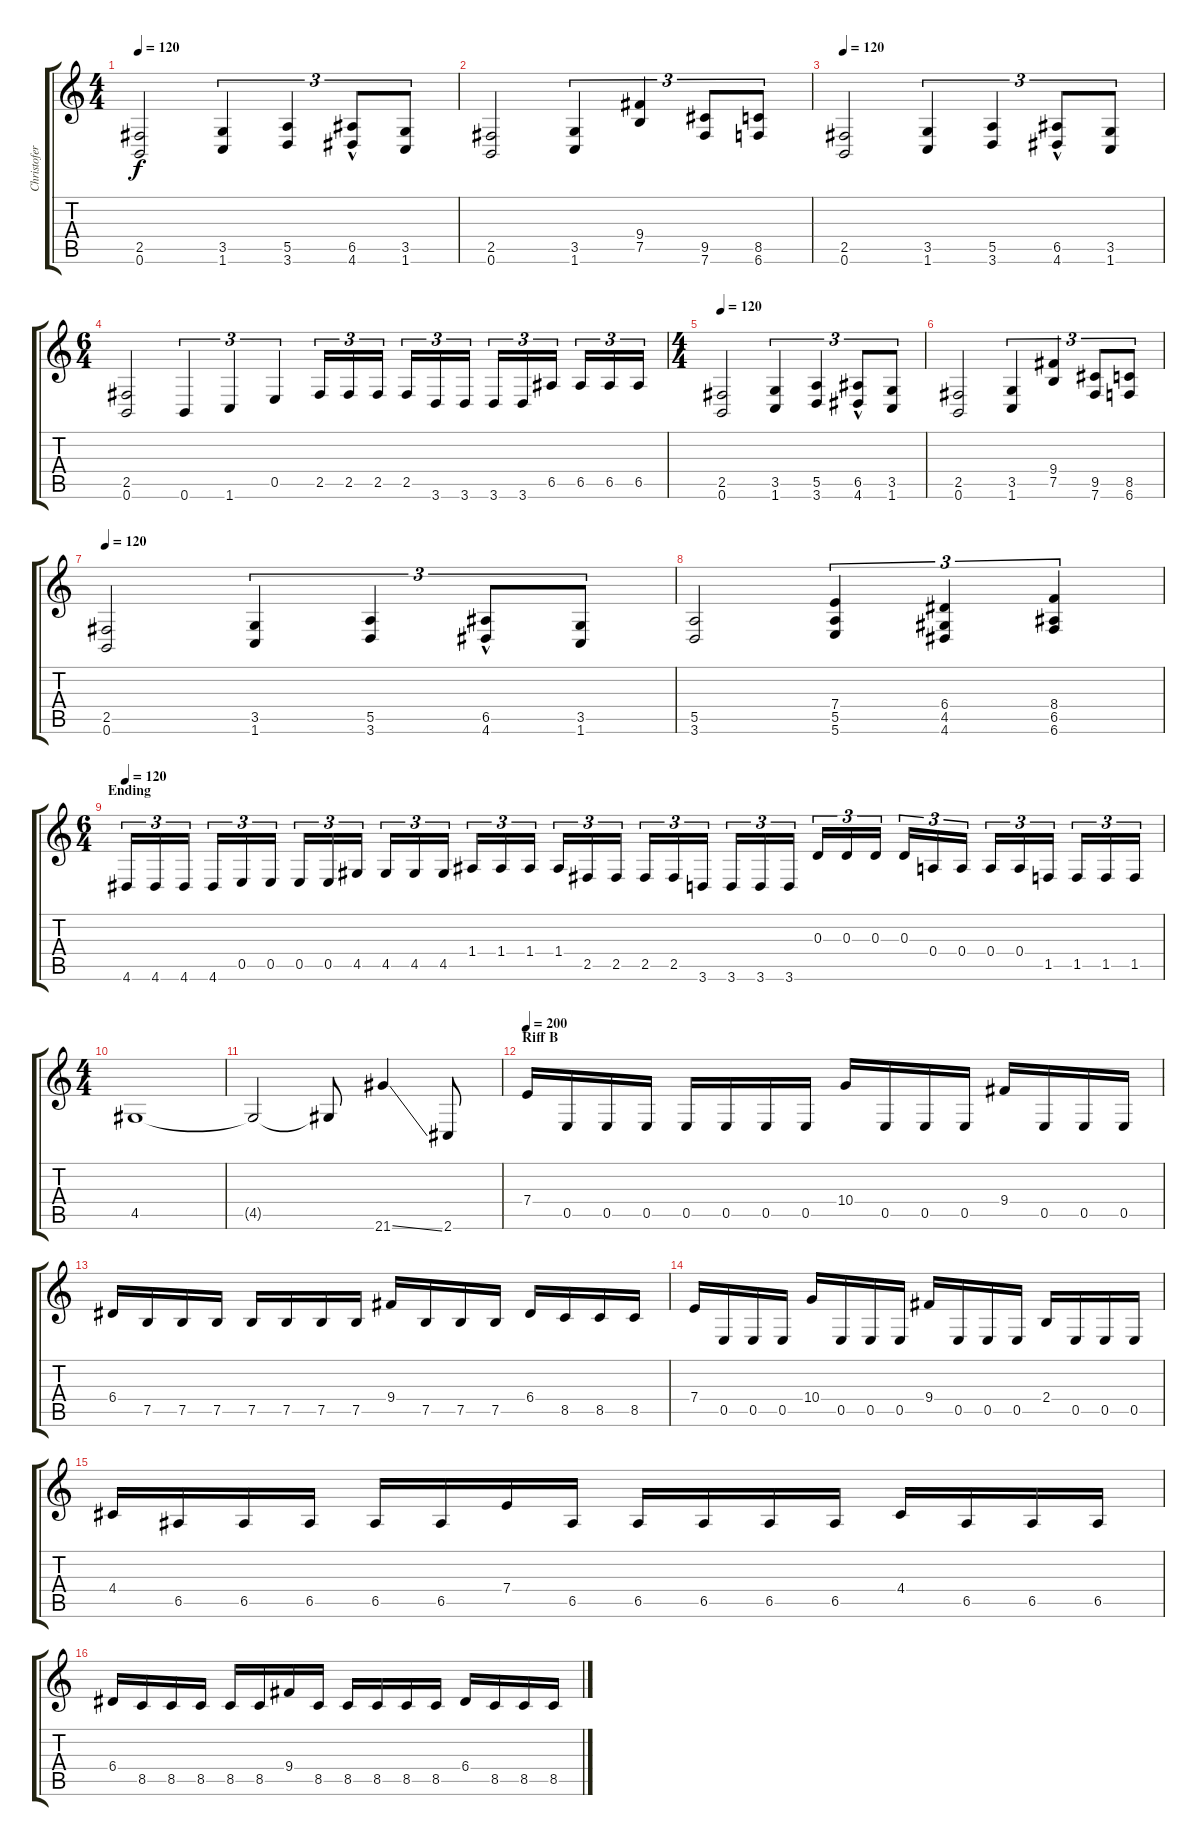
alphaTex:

\track ("Christofer Malmström" "Christofer") {instrument distortionguitar}
\staff {score tabs}
\tuning (B3 Gb3 D3 A2 E2 B1) {hide}
\ts (4 4)
\tempo 120
\clef g2
\ks c
(2.5 0.6).2{dy f} (3.5 1.6).4{tu (3 2)} (5.5 3.6).4{tu (3 2)} (6.5{hac} 4.6{hac}).8{tu (3 2)} (3.5 1.6).8{tu (3 2)} |
(2.5 0.6).2 (3.5 1.6).4{tu (3 2)} (9.4 7.5).4{tu (3 2)} (9.5 7.6).8{tu (3 2)} (8.5 6.6).8{tu (3 2)} |
\tempo 120
(2.5 0.6).2 (3.5 1.6).4{tu (3 2)} (5.5 3.6).4{tu (3 2)} (6.5{hac} 4.6{hac}).8{tu (3 2)} (3.5 1.6).8{tu (3 2)} |
\ts (6 4)
(2.5 0.6).2 0.6.4{tu (3 2)} 1.6.4{tu (3 2)} 0.5.4{tu (3 2)} 2.5.16{tu (3 2)} 2.5.16{tu (3 2)} 2.5.16{tu (3 2)} 2.5.16{tu (3 2)} 3.6.16{tu (3 2)} 3.6.16{tu (3 2)} 3.6.16{tu (3 2)} 3.6.16{tu (3 2)} 6.5.16{tu (3 2)} 6.5.16{tu (3 2)} 6.5.16{tu (3 2)} 6.5.16{tu (3 2)} |
\ts (4 4)
\tempo 120
(2.5 0.6).2 (3.5 1.6).4{tu (3 2)} (5.5 3.6).4{tu (3 2)} (6.5{hac} 4.6{hac}).8{tu (3 2)} (3.5 1.6).8{tu (3 2)} |
(2.5 0.6).2 (3.5 1.6).4{tu (3 2)} (9.4 7.5).4{tu (3 2)} (9.5 7.6).8{tu (3 2)} (8.5 6.6).8{tu (3 2)} |
\tempo 120
(2.5 0.6).2 (3.5 1.6).4{tu (3 2)} (5.5 3.6).4{tu (3 2)} (6.5{hac} 4.6{hac}).8{tu (3 2)} (3.5 1.6).8{tu (3 2)} |
(5.5 3.6).2 (7.4 5.5 5.6).4{tu (3 2)} (6.4 4.5 4.6).4{tu (3 2)} (8.4 6.5 6.6).4{tu (3 2)} |
\ts (6 4)
\section ("" "Ending")
\tempo 120
4.6.16{tu (3 2)} 4.6.16{tu (3 2)} 4.6.16{tu (3 2)} 4.6.16{tu (3 2)} 0.5.16{tu (3 2)} 0.5.16{tu (3 2)} 0.5.16{tu (3 2)} 0.5.16{tu (3 2)} 4.5.16{tu (3 2)} 4.5.16{tu (3 2)} 4.5.16{tu (3 2)} 4.5.16{tu (3 2)} 1.4.16{tu (3 2)} 1.4.16{tu (3 2)} 1.4.16{tu (3 2)} 1.4.16{tu (3 2)} 2.5.16{tu (3 2)} 2.5.16{tu (3 2)} 2.5.16{tu (3 2)} 2.5.16{tu (3 2)} 3.6.16{tu (3 2)} 3.6.16{tu (3 2)} 3.6.16{tu (3 2)} 3.6.16{tu (3 2)} 0.3.16{tu (3 2)} 0.3.16{tu (3 2)} 0.3.16{tu (3 2)} 0.3.16{tu (3 2)} 0.4.16{tu (3 2)} 0.4.16{tu (3 2)} 0.4.16{tu (3 2)} 0.4.16{tu (3 2)} 1.5.16{tu (3 2)} 1.5.16{tu (3 2)} 1.5.16{tu (3 2)} 1.5.16{tu (3 2)} |
\ts (4 4)
4.5.1 |
4.5{t}.2 4.5{t}.8 21.6{ss}.4 2.6.8 |
\section ("" "Riff B")
\tempo 200
7.4.16 0.5.16 0.5.16 0.5.16 0.5.16 0.5.16 0.5.16 0.5.16 10.4.16 0.5.16 0.5.16 0.5.16 9.4.16 0.5.16 0.5.16 0.5.16 |
6.4.16 7.5.16 7.5.16 7.5.16 7.5.16 7.5.16 7.5.16 7.5.16 9.4.16 7.5.16 7.5.16 7.5.16 6.4.16 8.5.16 8.5.16 8.5.16 |
7.4.16 0.5.16 0.5.16 0.5.16 10.4.16 0.5.16 0.5.16 0.5.16 9.4.16 0.5.16 0.5.16 0.5.16 2.4.16 0.5.16 0.5.16 0.5.16 |
4.4.16 6.5.16 6.5.16 6.5.16 6.5.16 6.5.16 7.4.16 6.5.16 6.5.16 6.5.16 6.5.16 6.5.16 4.4.16 6.5.16 6.5.16 6.5.16 |
6.4.16 8.5.16 8.5.16 8.5.16 8.5.16 8.5.16 9.4.16 8.5.16 8.5.16 8.5.16 8.5.16 8.5.16 6.4.16 8.5.16 8.5.16 8.5.16
